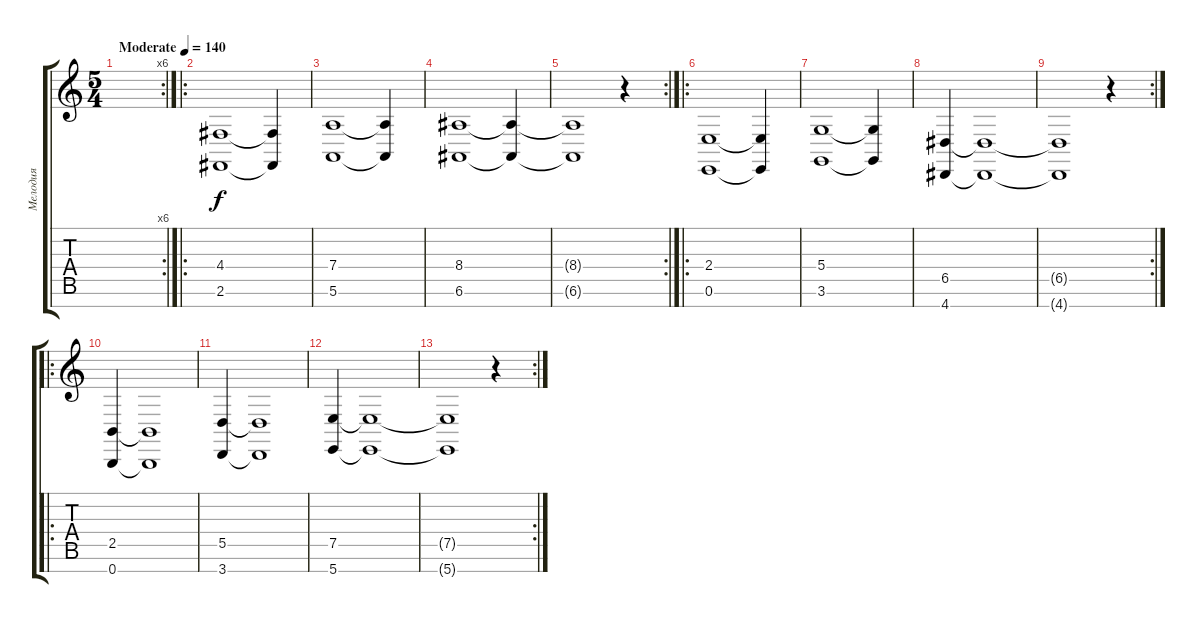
\track ("Мелодия" "Мелодия") {instrument electricgrandpiano}
\staff {score tabs}
\tuning (E4 B3 G3 D3 A2 E2 B1) {hide}
\rc 6
\ts (5 4)
\tempo (140 "Moderate")
\clef g2
\ks c
|
\ro
(4.4 2.6).1 (4.4{t} 2.6{t}).4 |
(7.4 5.6).1 (7.4{t} 5.6{t}).4 |
(8.4 6.6).1 (8.4{t} 6.6{t}).4 |
\rc 2
(8.4{t} 6.6{t}).1 r.4 |
\ro
(2.4 0.6).1 (2.4{t} 0.6{t}).4 |
(5.4 3.6).1 (5.4{t} 3.6{t}).4 |
(6.5 4.7).4 (6.5{t} 4.7{t}).1 |
\rc 2
(6.5{t} 4.7{t}).1 r.4 |
\ro
(2.5 0.7).4 (2.5{t} 0.7{t}).1 |
(5.5 3.7).4 (5.5{t} 3.7{t}).1 |
(7.5 5.7).4 (7.5{t} 5.7{t}).1 |
\rc 2
(7.5{t} 5.7{t}).1 r.4
